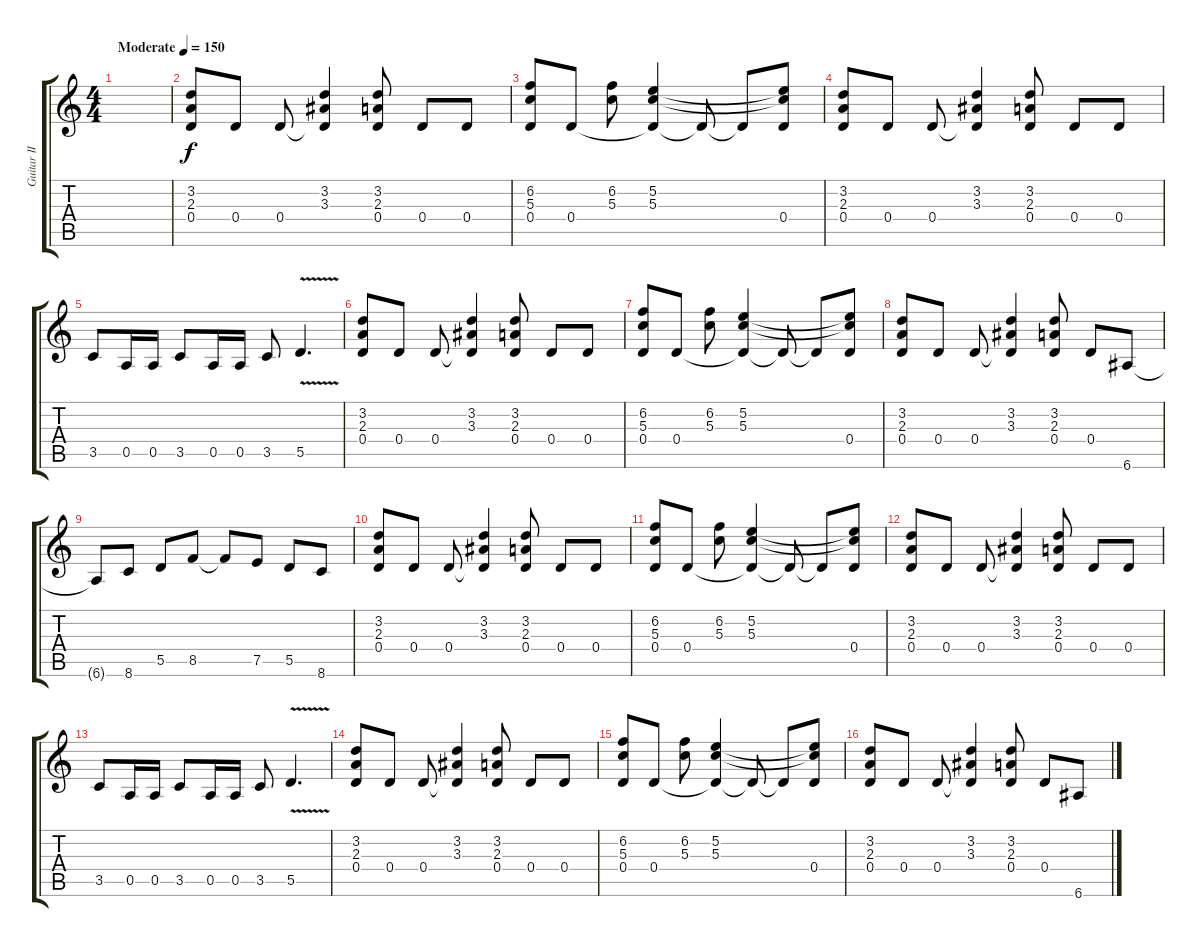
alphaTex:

\track ("Guitar II" "Guitar II") {instrument distortionguitar}
\staff {score tabs}
\tuning (E4 B3 G3 D3 A2 E2) {hide}
\ts (4 4)
\tempo (150 "Moderate")
\clef g2
\ks c
|
(3.2 2.3 0.4).8 0.4.8 0.4.8 (3.2 3.3 0.4{t}).4 (3.2 2.3 0.4).8 0.4.8 0.4.8 |
(6.2 5.3 0.4).8 0.4.8 (6.2 5.3).8 (5.2 5.3 0.4{t}).4 0.4{t}.8 0.4{t}.8 (5.2{t} 5.3{t} 0.4).8 |
(3.2 2.3 0.4).8 0.4.8 0.4.8 (3.2 3.3 0.4{t}).4 (3.2 2.3 0.4).8 0.4.8 0.4.8 |
3.5.8 0.5.16 0.5.16 3.5.8 0.5.16 0.5.16 3.5.8 5.5{v}.4{d} |
(3.2 2.3 0.4).8 0.4.8 0.4.8 (3.2 3.3 0.4{t}).4 (3.2 2.3 0.4).8 0.4.8 0.4.8 |
(6.2 5.3 0.4).8 0.4.8 (6.2 5.3).8 (5.2 5.3 0.4{t}).4 0.4{t}.8 0.4{t}.8 (5.2{t} 5.3{t} 0.4).8 |
(3.2 2.3 0.4).8 0.4.8 0.4.8 (3.2 3.3 0.4{t}).4 (3.2 2.3 0.4).8 0.4.8 6.6.8 |
6.6{t}.8 8.6.8 5.5.8 8.5.8 8.5{t}.8 7.5.8 5.5.8 8.6.8 |
(3.2 2.3 0.4).8 0.4.8 0.4.8 (3.2 3.3 0.4{t}).4 (3.2 2.3 0.4).8 0.4.8 0.4.8 |
(6.2 5.3 0.4).8 0.4.8 (6.2 5.3).8 (5.2 5.3 0.4{t}).4 0.4{t}.8 0.4{t}.8 (5.2{t} 5.3{t} 0.4).8 |
(3.2 2.3 0.4).8 0.4.8 0.4.8 (3.2 3.3 0.4{t}).4 (3.2 2.3 0.4).8 0.4.8 0.4.8 |
3.5.8 0.5.16 0.5.16 3.5.8 0.5.16 0.5.16 3.5.8 5.5{v}.4{d} |
(3.2 2.3 0.4).8 0.4.8 0.4.8 (3.2 3.3 0.4{t}).4 (3.2 2.3 0.4).8 0.4.8 0.4.8 |
(6.2 5.3 0.4).8 0.4.8 (6.2 5.3).8 (5.2 5.3 0.4{t}).4 0.4{t}.8 0.4{t}.8 (5.2{t} 5.3{t} 0.4).8 |
(3.2 2.3 0.4).8 0.4.8 0.4.8 (3.2 3.3 0.4{t}).4 (3.2 2.3 0.4).8 0.4.8 6.6.8
